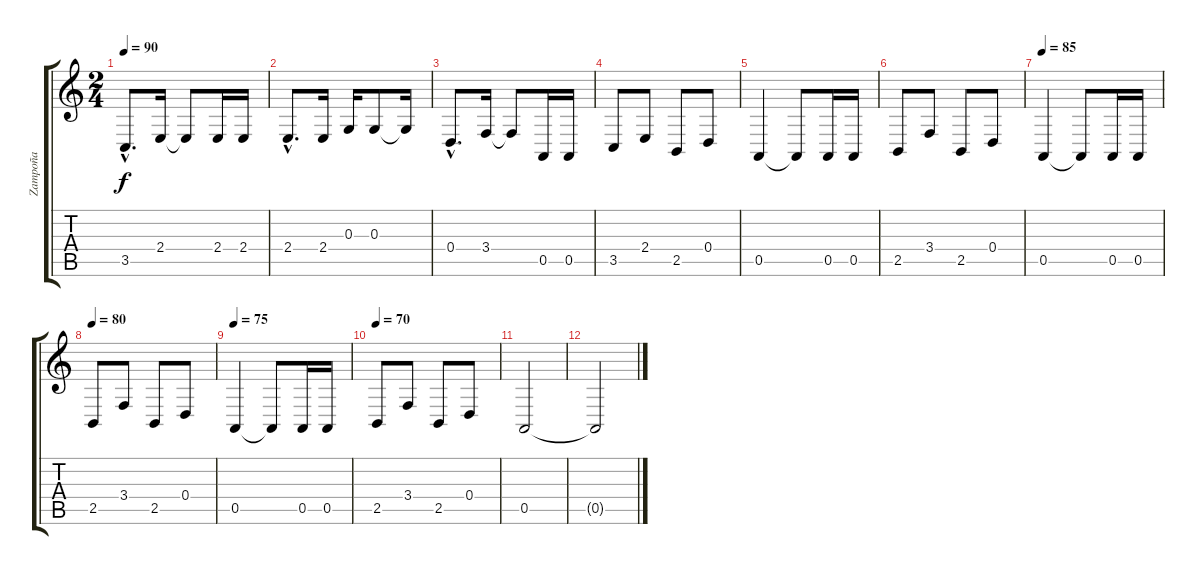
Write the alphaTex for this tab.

\track ("Zampoña" "Zampoña") {instrument blownbottle}
\staff {score tabs}
\tuning (E4 B3 G3 D3 A2 E2) {hide}
\ts (2 4)
\tempo 90
\clef g2
\ks c
3.5{hac}.8{d dy f} 2.4.16 2.4{t}.8 2.4.16 2.4.16 |
2.4{hac}.8{d} 2.4.16 0.3.16 0.3.8 0.3{t}.16 |
0.4{hac}.8{d} 3.4.16 3.4{t}.8 0.5.16 0.5.16 |
3.5.8 2.4.8 2.5.8 0.4.8 |
0.5.4 0.5{t}.8 0.5.16 0.5.16 |
2.5.8 3.4.8 2.5.8 0.4.8 |
\tempo 85
0.5.4 0.5{t}.8 0.5.16 0.5.16 |
\tempo 80
2.5.8 3.4.8 2.5.8 0.4.8 |
\tempo 75
0.5.4 0.5{t}.8 0.5.16 0.5.16 |
\tempo 70
2.5.8 3.4.8 2.5.8 0.4.8 |
0.5.2 |
0.5{t}.2
